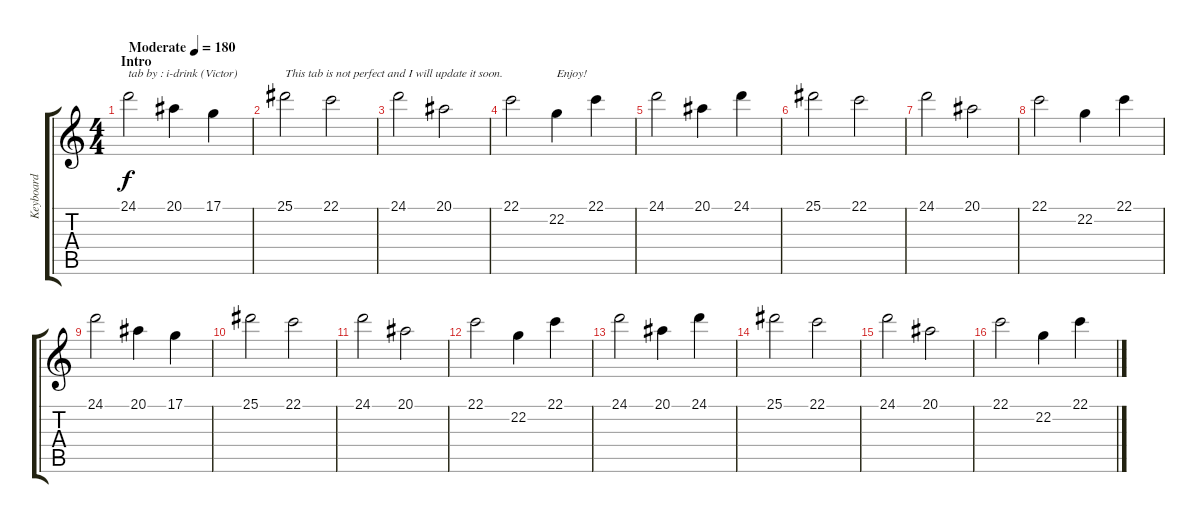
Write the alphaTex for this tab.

\track ("Keyboard" "Keyboard") {instrument acousticgrandpiano}
\staff {score tabs}
\tuning (D4 A3 F3 C3 G2 C2) {hide}
\ts (4 4)
\section ("" "Intro")
\tempo (180 "Moderate")
\clef g2
\ks c
24.1.2{txt "tab by : i-drink (Victor)" dy f instrument acousticgrandpiano} 20.1.4 17.1.4 |
25.1.2{txt "This tab is not perfect and I will update it soon."} 22.1.2 |
24.1.2 20.1.2 |
22.1.2 22.2.4{txt "Enjoy!"} 22.1.4 |
24.1.2 20.1.4 24.1.4 |
25.1.2 22.1.2 |
24.1.2 20.1.2 |
22.1.2 22.2.4 22.1.4 |
24.1.2 20.1.4 17.1.4 |
25.1.2 22.1.2 |
24.1.2 20.1.2 |
22.1.2 22.2.4 22.1.4 |
24.1.2 20.1.4 24.1.4 |
25.1.2 22.1.2 |
24.1.2 20.1.2 |
22.1.2 22.2.4 22.1.4
